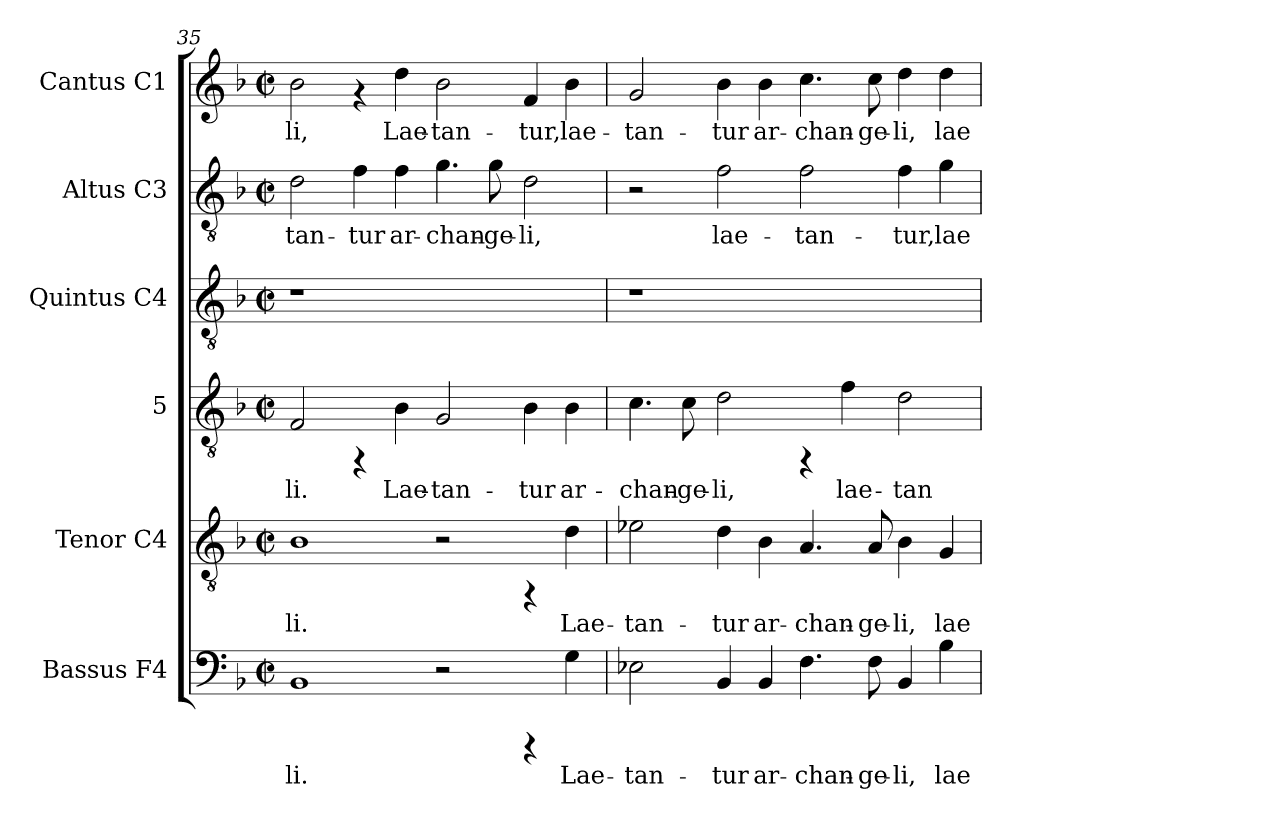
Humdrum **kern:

**kern	**text	**kern	**text	**kern	**text	**kern	**kern	**text	**kern	**text
*part6	*part6	*part5	*part5	*part4	*part4	*part3	*part2	*part2	*part1	*part1
*staff6	*staff6	*staff5	*staff5	*staff4	*staff4	*staff3	*staff2	*staff2	*staff1	*staff1
*I"Bassus  F4	*	*I"Tenor  C4	*	*I"5	*	*I"Quintus  C4	*I"Altus  C3	*	*I"Cantus  C1	*
*I'B	*	*I'T	*	*	*	*	*I'A	*	*I'C	*
*clefF4	*	*clefGv2	*	*clefGv2	*	*clefGv2	*clefGv2	*	*clefG2	*
*k[b-]	*	*k[b-]	*	*k[b-]	*	*k[b-]	*k[b-]	*	*k[b-]	*
*F:	*	*F:	*	*F:	*	*F:	*F:	*	*F:	*
*M2/2	*	*M2/2	*	*M2/2	*	*M2/2	*M2/2	*	*M2/2	*
*met(c|)	*	*met(c|)	*	*met(c|)	*	*met(c|)	*met(c|)	*	*met(c|)	*
=35	=35	=35	=35	=35	=35	=35	=35	=35	=35	=35
!	!LO:LY:b:cj	!	!LO:LY:b:cj	!	!LO:LY:b:cj	!	!	!LO:LY:b:cj	!	!LO:LY:b:cj
1BB-	-li.	1B-	-li.	2F/	-li.	1r	2d\	-tan-	2b-\	-li,
!	!	!	!	!	!	!	!	!LO:LY:b:cj	!	!
.	.	.	.	4rFF	.	.	4f\	-tur	4rf	.
!	!	!	!	!	!LO:LY:b:cj	!	!	!LO:LY:b:cj	!	!LO:LY:b:cj
.	.	.	.	4B-\	Lae-	.	4f\	ar-	4dd\	Lae-
!	!	!	!	!	!LO:LY:b:cj	!	!	!LO:LY:b:cj	!	!LO:LY:b:cj
2r	.	2r	.	2G/	-tan-	1ryy	4.g\	-chan-	2b-\	-tan-
!	!	!	!	!	!	!	!	!LO:LY:b:cj	!	!
.	.	.	.	.	.	.	8g\	-ge-	.	.
!	!	!	!	!	!LO:LY:b:cj	!	!	!LO:LY:b:cj	!	!LO:LY:b:cj
4rCCC	.	4rFF	.	4B-\	-tur	.	2d\	-li,	4f/	-tur,
!	!LO:LY:b:cj	!	!LO:LY:b:cj	!	!LO:LY:b:cj	!	!	!	!	!LO:LY:b:cj
4G\	Lae-	4d\	Lae-	4B-\	ar-	.	.	.	4b-\	lae-
!!LO:LB:g=z
=36	=36	=36	=36	=36	=36	=36	=36	=36	=36	=36
!	!LO:LY:b:cj	!	!LO:LY:b:cj	!	!LO:LY:b:cj	!	!	!	!	!LO:LY:b:cj
2E-X\	-tan-	2e-X\	-tan-	4.c\	-chan-	1r	2r	.	2g/	-tan-
!	!	!	!	!	!LO:LY:b:cj	!	!	!	!	!
.	.	.	.	8c\	-ge-	.	.	.	.	.
!	!LO:LY:b:cj	!	!LO:LY:b:cj	!	!LO:LY:b:cj	!	!	!LO:LY:b:cj	!	!LO:LY:b:cj
4BB-/	-tur	4d\	-tur	2d\	-li,	.	2f\	lae-	4b-\	-tur
!	!LO:LY:b:cj	!	!LO:LY:b:cj	!	!	!	!	!	!	!LO:LY:b:cj
4BB-/	ar-	4B-\	ar-	.	.	.	.	.	4b-\	ar-
!	!LO:LY:b:cj	!	!LO:LY:b:cj	!	!	!	!	!LO:LY:b:cj	!	!LO:LY:b:cj
4.F\	-chan-	4.A/	-chan-	4rFF	.	1ryy	2f\	-tan-	4.cc\	-chan-
!	!	!	!	!	!LO:LY:b:cj	!	!	!	!	!
.	.	.	.	4f\	lae-	.	.	.	.	.
!	!LO:LY:b:cj	!	!LO:LY:b:cj	!	!	!	!	!	!	!LO:LY:b:cj
8F\	-ge-	8A/	-ge-	.	.	.	.	.	8cc\	-ge-
!	!LO:LY:b:cj	!	!LO:LY:b:cj	!	!LO:LY:b:cj	!	!	!LO:LY:b:cj	!	!LO:LY:b:cj
4BB-/	-li,	4B-\	-li,	2d\	-tan-	.	4f\	-tur,	4dd\	-li,
!	!LO:LY:b:cj	!	!LO:LY:b:cj	!	!	!	!	!LO:LY:b:cj	!	!LO:LY:b:cj
4B-\	lae-	4G/	lae-	.	.	.	4g\	lae-	4dd\	lae-
=	=	=	=	=	=	=	=	=	=	=
*-	*-	*-	*-	*-	*-	*-	*-	*-	*-	*-
